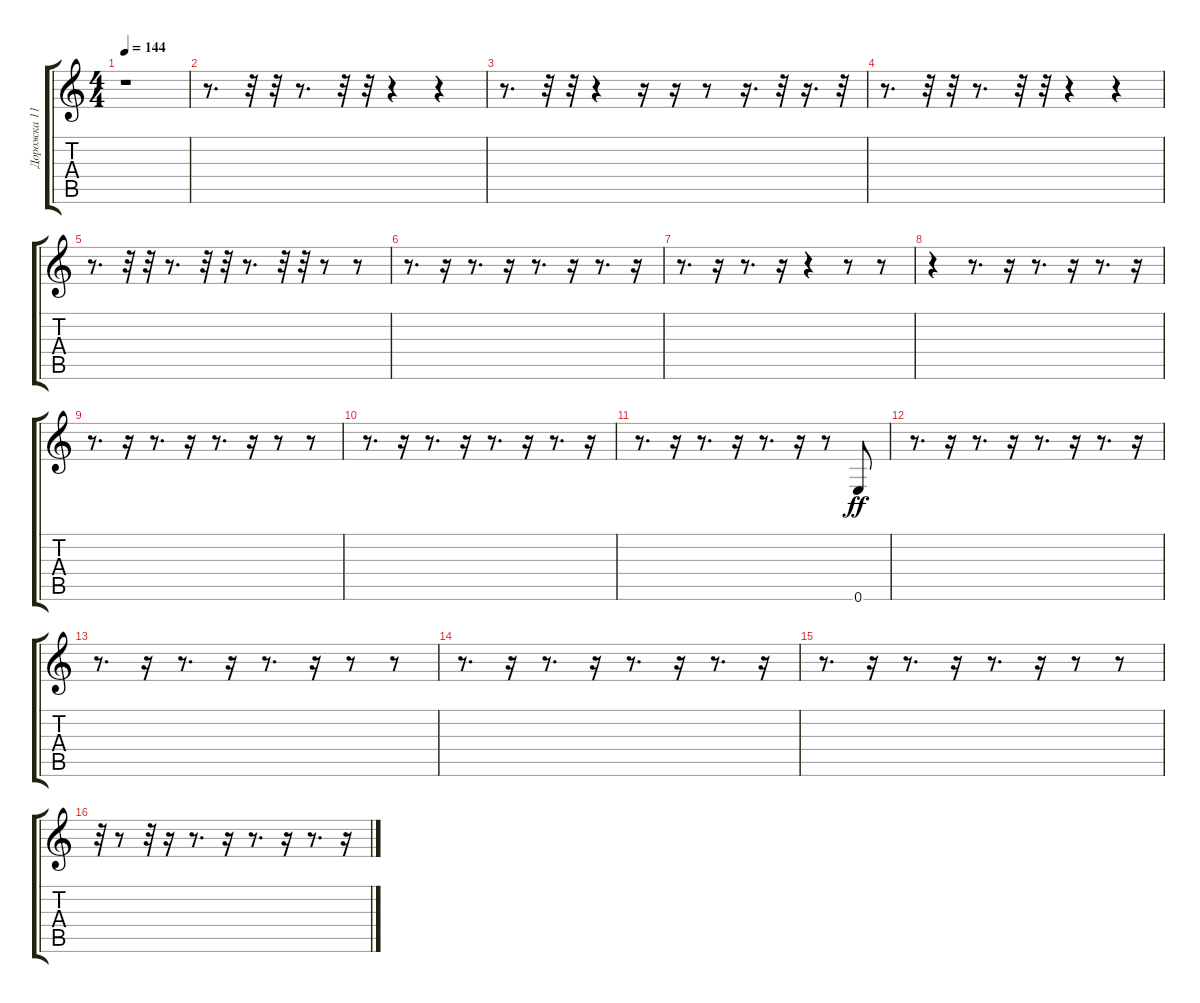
\track ("Дорожка 11" "Дорожка 11") {instrument electricbassfinger}
\staff {score tabs}
\tuning (E4 B3 G3 D3 A2 E2) {hide}
\ts (4 4)
\tempo 144
\clef g2
\ks c
r.1{dy ff instrument electricbassfinger} |
r.8{d} r.32 r.32 r.8{d} r.32 r.32 r.4 r.4 |
r.8{d} r.32 r.32 r.4 r.16 r.16 r.8 r.16{d} r.32 r.16{d} r.32 |
r.8{d} r.32 r.32 r.8{d} r.32 r.32 r.4 r.4 |
r.8{d} r.32 r.32 r.8{d} r.32 r.32 r.8{d} r.32 r.32 r.8 r.8 |
r.8{d} r.16 r.8{d} r.16 r.8{d} r.16 r.8{d} r.16 |
r.8{d} r.16 r.8{d} r.16 r.4 r.8 r.8 |
r.4 r.8{d} r.16 r.8{d} r.16 r.8{d} r.16 |
r.8{d} r.16 r.8{d} r.16 r.8{d} r.16 r.8 r.8 |
r.8{d} r.16 r.8{d} r.16 r.8{d} r.16 r.8{d} r.16 |
r.8{d} r.16 r.8{d} r.16 r.8{d} r.16 r.8 0.6.8 |
r.8{d} r.16 r.8{d} r.16 r.8{d} r.16 r.8{d} r.16 |
r.8{d} r.16 r.8{d} r.16 r.8{d} r.16 r.8 r.8 |
r.8{d} r.16 r.8{d} r.16 r.8{d} r.16 r.8{d} r.16 |
r.8{d} r.16 r.8{d} r.16 r.8{d} r.16 r.8 r.8 |
r.32 r.8 r.32 r.16 r.8{d} r.16 r.8{d} r.16 r.8{d} r.16
